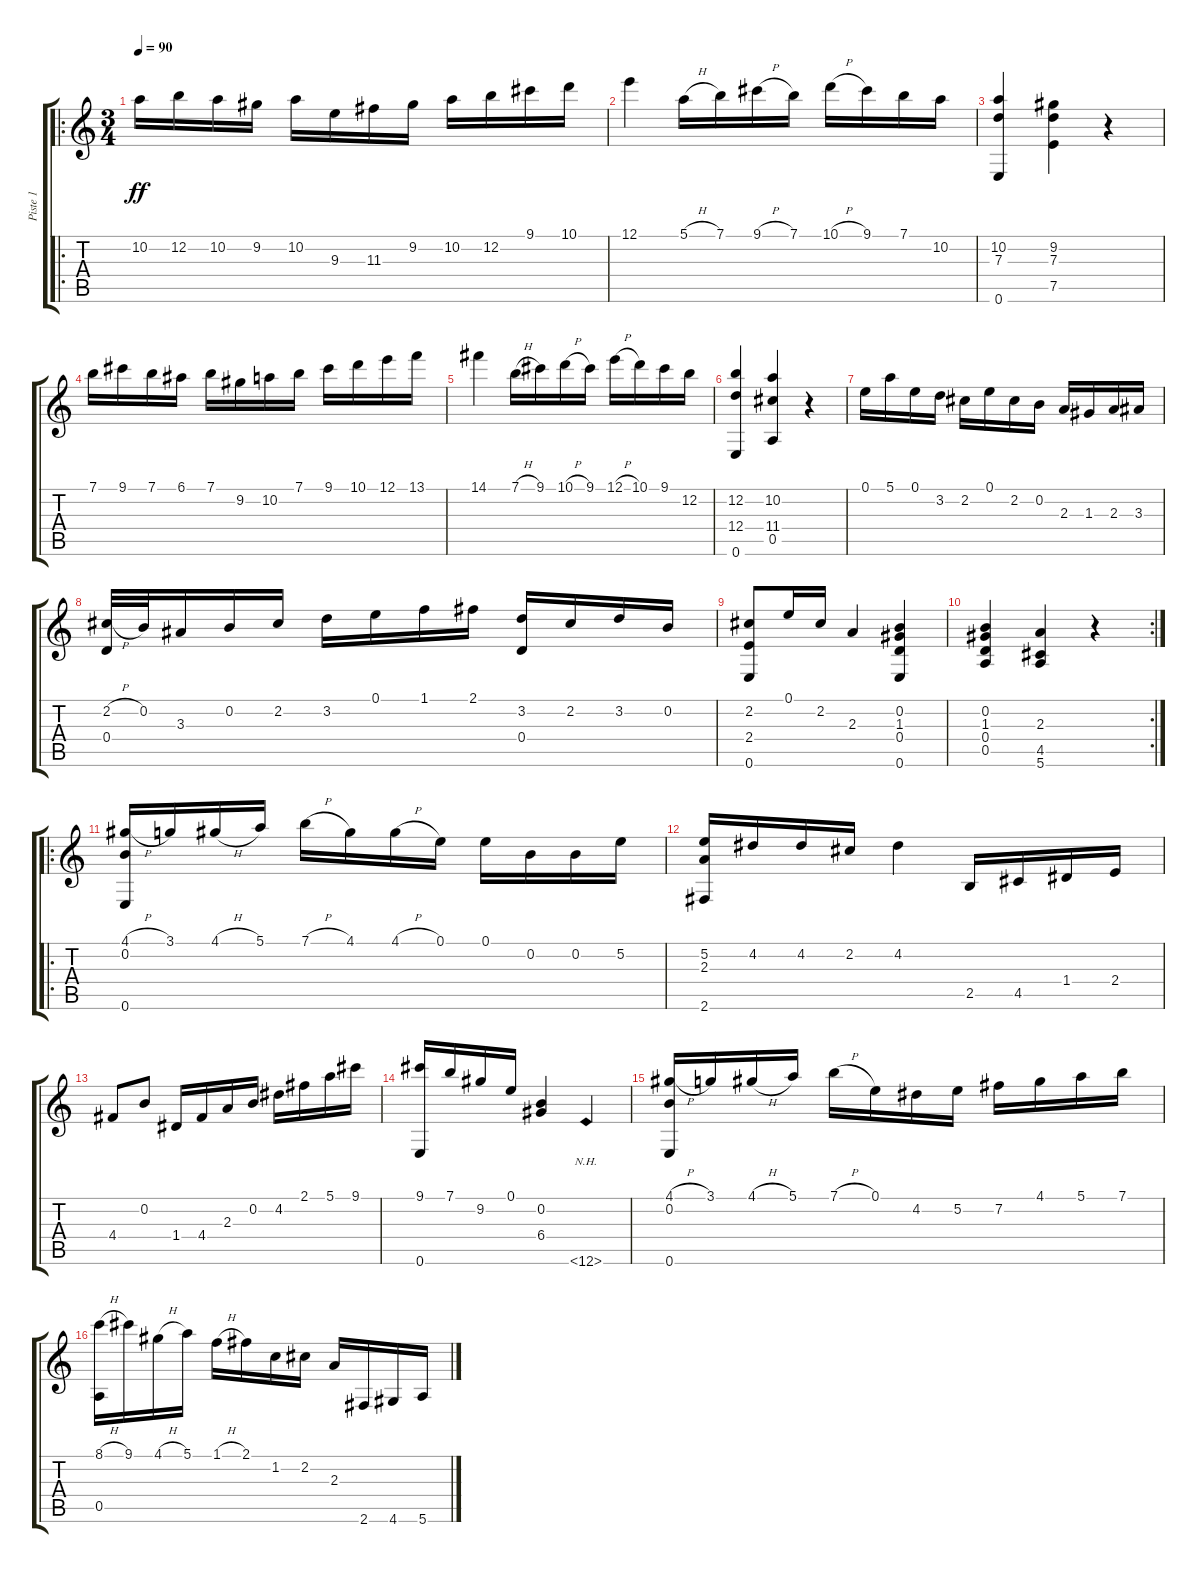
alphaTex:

\track ("Piste 1" "Piste 1") {instrument acousticguitarnylon}
\staff {score tabs}
\tuning (E4 B3 G3 D3 A2 E2) {hide}
\ro
\ts (3 4)
\tempo 90
\clef g2
\ks c
10.2.16{dy ff instrument acousticguitarnylon} 12.2.16 10.2.16 9.2.16 10.2.16 9.3.16 11.3.16 9.2.16 10.2.16 12.2.16 9.1.16 10.1.16 |
12.1.4 5.1{h}.16 7.1.16 9.1{h}.16 7.1.16 10.1{h}.16 9.1.16 7.1.16 10.2.16 |
(10.2 7.3 0.6).4 (9.2 7.3 7.5).4 r.4 |
7.1.16 9.1.16 7.1.16 6.1.16 7.1.16 9.2.16 10.2.16 7.1.16 9.1.16 10.1.16 12.1.16 13.1.16 |
14.1.4 7.1{h}.16 9.1.16 10.1{h}.16 9.1.16 12.1{h}.16 10.1.16 9.1.16 12.2.16 |
(12.2 12.4 0.6).4 (10.2 11.4 0.5).4 r.4 |
0.1.16 5.1.16 0.1.16 3.2.16 2.2.16 0.1.16 2.2.16 0.2.16 2.3.16 1.3.16 2.3.16 3.3.16 |
(2.2{h} 0.4).32 0.2.32 3.3.16 0.2.16 2.2.16 3.2.16 0.1.16 1.1.16 2.1.16 (3.2 0.4).16 2.2.16 3.2.16 0.2.16 |
(2.2 2.4 0.6).8 0.1.16 2.2.16 2.3.4 (0.2 1.3 0.4 0.6).4 |
\rc 2
(0.2 1.3 0.4 0.5).4 (2.3 4.5 5.6).4 r.4 |
\ro
(4.1{h} 0.2 0.6).16 3.1.16 4.1{h}.16 5.1.16 7.1{h}.16 4.1.16 4.1{h}.16 0.1.16 0.1.16 0.2.16 0.2.16 5.2.16 |
(5.2 2.3 2.6).16 4.2.16 4.2.16 2.2.16 4.2.4 2.5.16 4.5.16 1.4.16 2.4.16 |
4.4.8 0.2.8 1.4.16 4.4.16 2.3.16 0.2.16 4.2.16 2.1.16 5.1.16 9.1.16 |
(9.1 0.6).16 7.1.16 9.2.16 0.1.16 (0.2 6.4).4 12.6{nh}.4 |
(4.1{h} 0.2 0.6).16 3.1.16 4.1{h}.16 5.1.16 7.1{h}.16 0.1.16 4.2.16 5.2.16 7.2.16 4.1.16 5.1.16 7.1.16 |
(8.1{h} 0.5).16 9.1.16 4.1{h}.16 5.1.16 1.1{h}.16 2.1.16 1.2.16 2.2.16 2.3.16 2.6.16 4.6.16 5.6.16
